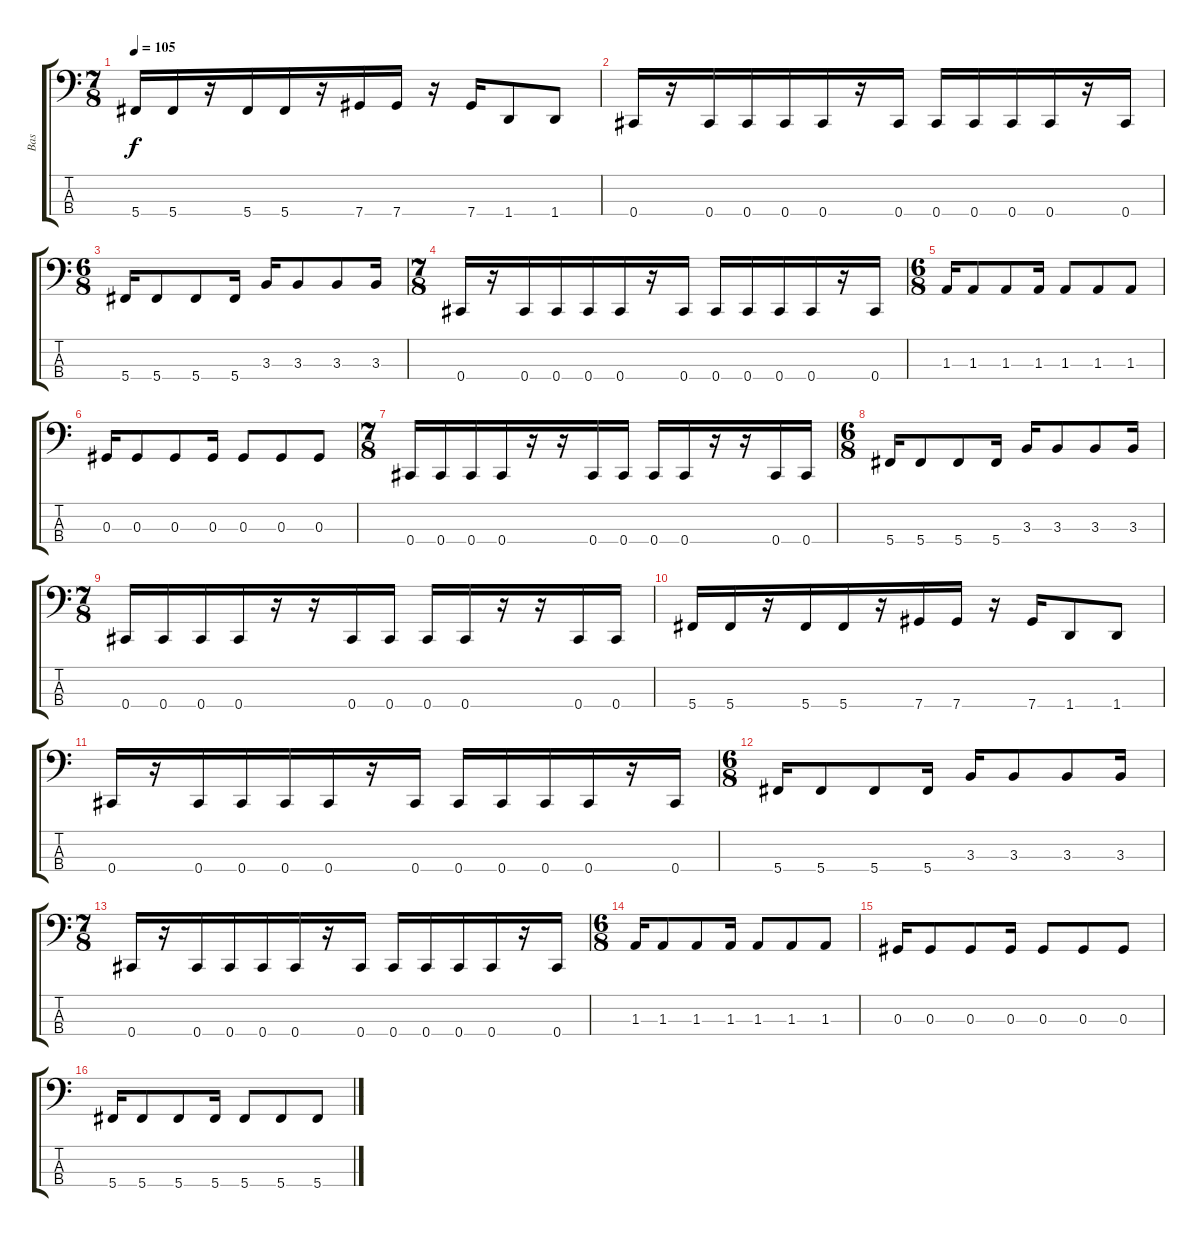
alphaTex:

\track ("Bas" "Bas") {instrument electricbassfinger}
\staff {score tabs}
\tuning (Gb2 Db2 Ab1 Db1) {hide}
\ts (7 8)
\tempo 105
\clef f4
\ks c
5.4.16{dy f} 5.4.16 r.16 5.4.16 5.4.16 r.16 7.4.16 7.4.16 r.16 7.4.16 1.4.8 1.4.8 |
0.4.16 r.16 0.4.16 0.4.16 0.4.16 0.4.16 r.16 0.4.16 0.4.16 0.4.16 0.4.16 0.4.16 r.16 0.4.16 |
\ts (6 8)
5.4.16 5.4.8 5.4.8 5.4.16 3.3.16 3.3.8 3.3.8 3.3.16 |
\ts (7 8)
0.4.16 r.16 0.4.16 0.4.16 0.4.16 0.4.16 r.16 0.4.16 0.4.16 0.4.16 0.4.16 0.4.16 r.16 0.4.16 |
\ts (6 8)
1.3.16 1.3.8 1.3.8 1.3.16 1.3.8 1.3.8 1.3.8 |
0.3.16 0.3.8 0.3.8 0.3.16 0.3.8 0.3.8 0.3.8 |
\ts (7 8)
0.4.16 0.4.16 0.4.16 0.4.16 r.16 r.16 0.4.16 0.4.16 0.4.16 0.4.16 r.16 r.16 0.4.16 0.4.16 |
\ts (6 8)
5.4.16 5.4.8 5.4.8 5.4.16 3.3.16 3.3.8 3.3.8 3.3.16 |
\ts (7 8)
0.4.16 0.4.16 0.4.16 0.4.16 r.16 r.16 0.4.16 0.4.16 0.4.16 0.4.16 r.16 r.16 0.4.16 0.4.16 |
5.4.16 5.4.16 r.16 5.4.16 5.4.16 r.16 7.4.16 7.4.16 r.16 7.4.16 1.4.8 1.4.8 |
0.4.16 r.16 0.4.16 0.4.16 0.4.16 0.4.16 r.16 0.4.16 0.4.16 0.4.16 0.4.16 0.4.16 r.16 0.4.16 |
\ts (6 8)
5.4.16 5.4.8 5.4.8 5.4.16 3.3.16 3.3.8 3.3.8 3.3.16 |
\ts (7 8)
0.4.16 r.16 0.4.16 0.4.16 0.4.16 0.4.16 r.16 0.4.16 0.4.16 0.4.16 0.4.16 0.4.16 r.16 0.4.16 |
\ts (6 8)
1.3.16 1.3.8 1.3.8 1.3.16 1.3.8 1.3.8 1.3.8 |
0.3.16 0.3.8 0.3.8 0.3.16 0.3.8 0.3.8 0.3.8 |
5.4.16 5.4.8 5.4.8 5.4.16 5.4.8 5.4.8 5.4.8
